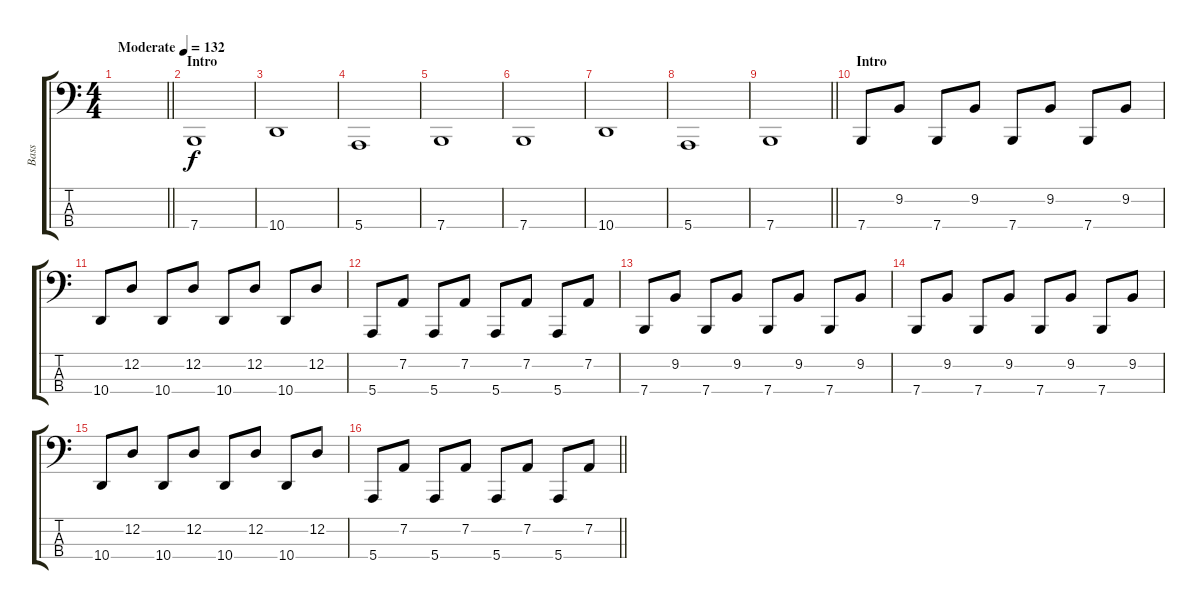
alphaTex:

\track ("Bass" "Bass") {instrument lead8bassandlead}
\staff {score tabs}
\tuning (G2 D2 A1 E1) {hide}
\ts (4 4)
\tempo (132 "Moderate")
\clef f4
\barLineRight lightlight
\ks c
|
\section ("" "Intro")
7.4.1 |
10.4.1 |
5.4.1 |
7.4.1 |
7.4.1 |
10.4.1 |
5.4.1 |
\barLineRight lightlight
7.4.1 |
\section ("" "Intro")
7.4.8 9.2.8 7.4.8 9.2.8 7.4.8 9.2.8 7.4.8 9.2.8 |
10.4.8 12.2.8 10.4.8 12.2.8 10.4.8 12.2.8 10.4.8 12.2.8 |
5.4.8 7.2.8 5.4.8 7.2.8 5.4.8 7.2.8 5.4.8 7.2.8 |
7.4.8 9.2.8 7.4.8 9.2.8 7.4.8 9.2.8 7.4.8 9.2.8 |
7.4.8 9.2.8 7.4.8 9.2.8 7.4.8 9.2.8 7.4.8 9.2.8 |
10.4.8 12.2.8 10.4.8 12.2.8 10.4.8 12.2.8 10.4.8 12.2.8 |
\barLineRight lightlight
5.4.8 7.2.8 5.4.8 7.2.8 5.4.8 7.2.8 5.4.8 7.2.8
